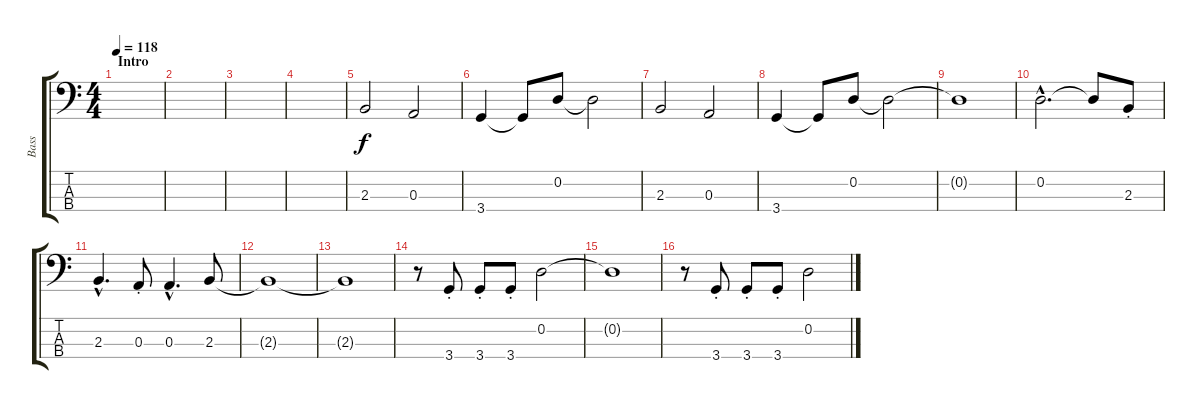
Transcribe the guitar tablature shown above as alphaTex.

\track ("Bass" "Bass") {instrument electricbassfinger}
\staff {score tabs}
\tuning (G2 D2 A1 E1) {hide}
\ts (4 4)
\section ("" "Intro")
\tempo 118
\clef f4
\ks c
|
|
|
|
2.3.2 0.3.2 |
3.4.4 3.4{t}.8 0.2.8 0.2{t}.2 |
2.3.2 0.3.2 |
3.4.4 3.4{t}.8 0.2.8 0.2{t}.2 |
0.2{t}.1 |
0.2{hac}.2{d} 0.2{t}.8 2.3{st}.8 |
2.3{hac}.4{d} 0.3{st}.8 0.3{hac}.4{d} 2.3.8 |
2.3{t}.1 |
2.3{t}.1 |
r.8 3.4{st}.8 3.4{st}.8 3.4{st}.8 0.2.2 |
0.2{t}.1 |
r.8 3.4{st}.8 3.4{st}.8 3.4{st}.8 0.2.2
